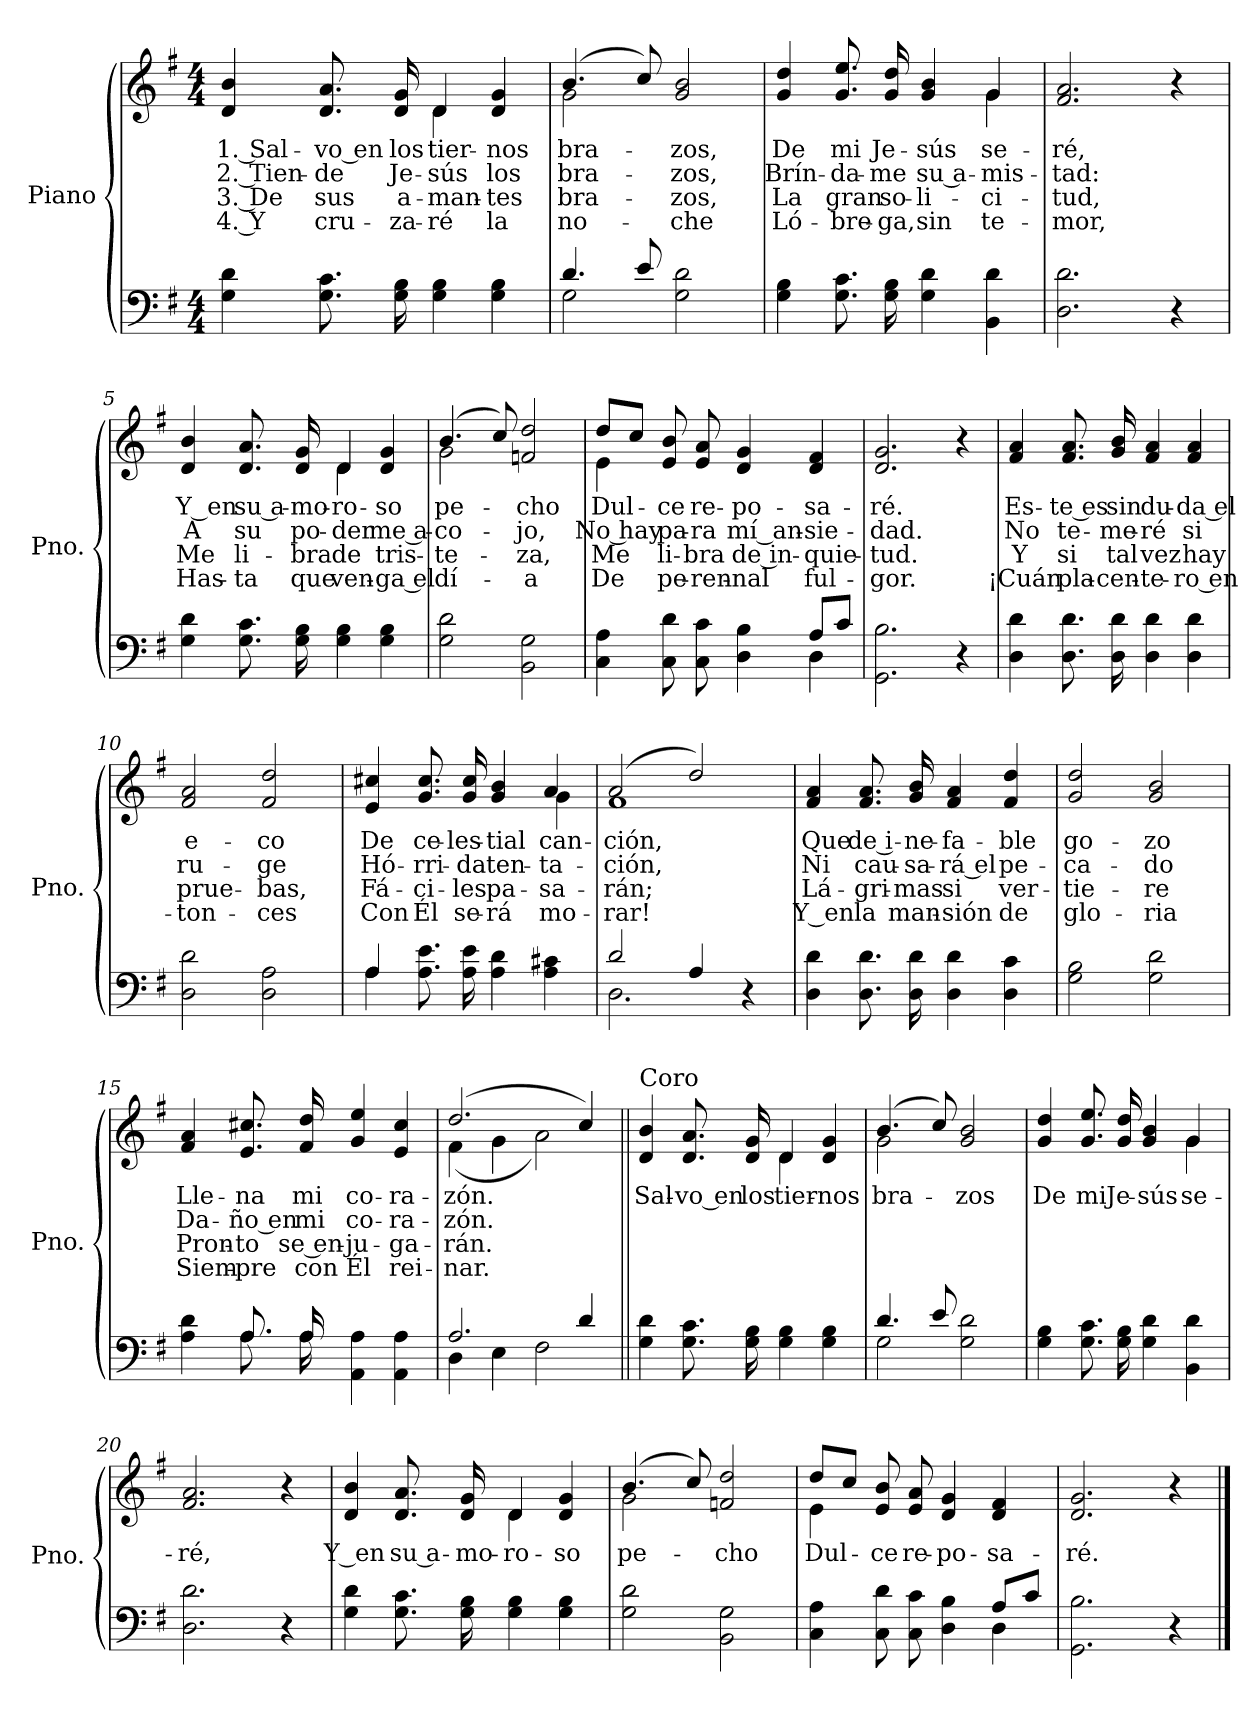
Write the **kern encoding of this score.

**kern	**kern	**text	**text	**text	**text
*part1	*part1	*part1	*part1	*part1	*part1
*staff2	*staff1	*staff1	*staff1	*staff1	*staff1
*I"Piano	*	*	*	*	*
*I'Pno.	*	*	*	*	*
*stria5	*stria5	*	*	*	*
*clefF4	*clefG2	*	*	*	*
*k[f#]	*k[f#]	*	*	*	*
*M4/4	*M4/4	*	*	*	*
=1	=1	=1	=1	=1	=1
!	!	!LO:LY:b	!LO:LY:b	!LO:LY:b	!LO:LY:b
*	*^	*	*	*	*
4G\ 4d\	4d/ 4b/	2ryy	1. Sal-	2. Tien-	3. De	4. Y
!	!	!	!LO:LY:b	!LO:LY:b	!LO:LY:b	!LO:LY:b
8.G\ 8.c\	8.d/ 8.a/	.	-vo en	-de	sus	cru-
!	!	!	!LO:LY:b	!LO:LY:b	!LO:LY:b	!LO:LY:b
16G\ 16B\	16d/ 16g/	.	los	Je-	a-	-za-
!	!	!	!LO:LY:b	!LO:LY:b	!LO:LY:b	!LO:LY:b
4G\ 4B\	4d/	4d\	tier-	-sús	-man-	-ré
!	!	!	!LO:LY:b	!LO:LY:b	!LO:LY:b	!LO:LY:b
4G\ 4B\	4d/ 4g/	4ryy	-nos	los	-tes	la
=2	=2	=2	=2	=2	=2	=2
*^	*	*	*	*	*	*
!	!	!	!	!LO:LY:b	!LO:LY:b	!LO:LY:b	!LO:LY:b
4.d/	2G\	(4.b/	2g\	bra-	bra-	bra-	no-
8e/	.	8cc/)	.	.	.	.	.
!	!	!	!	!LO:LY:b	!LO:LY:b	!LO:LY:b	!LO:LY:b
2G\ 2d\	2ryy	2g/ 2b/	2ryy	-zos,	-zos,	-zos,	-che
=3	=3	=3	=3	=3	=3	=3	=3
!	!	!	!	!LO:LY:b	!LO:LY:b	!LO:LY:b	!LO:LY:b
*v	*v	*	*	*	*	*	*
4G\ 4B\	4g/ 4dd/	2.ryy	De	Brín-	La	Ló-
!	!	!	!LO:LY:b	!LO:LY:b	!LO:LY:b	!LO:LY:b
8.G\ 8.c\	8.g/ 8.ee/	.	mi	-da-	gran	-bre-
!	!	!	!LO:LY:b	!LO:LY:b	!LO:LY:b	!LO:LY:b
16G\ 16B\	16g/ 16dd/	.	Je-	-me	so-	-ga,
!	!	!	!LO:LY:b	!LO:LY:b	!LO:LY:b	!LO:LY:b
4G\ 4d\	4g/ 4b/	.	-sús	su a-	-li-	sin
!	!	!	!LO:LY:b	!LO:LY:b	!LO:LY:b	!LO:LY:b
4BB\ 4d\	4g/	4g\	se-	-mis-	-ci-	te-
=4	=4	=4	=4	=4	=4	=4
!	!	!	!LO:LY:b	!LO:LY:b	!LO:LY:b	!LO:LY:b
*	*v	*v	*	*	*	*
2.D\ 2.d\	2.f#/ 2.a/	-ré,	-tad:	-tud,	-mor,
4r	4r	.	.	.	.
!!LO:LB:g=z
=5	=5	=5	=5	=5	=5
!	!	!LO:LY:b	!LO:LY:b	!LO:LY:b	!LO:LY:b
*	*^	*	*	*	*
4G\ 4d\	4d/ 4b/	2ryy	Y en	A	Me	Has-
!	!	!	!LO:LY:b	!LO:LY:b	!LO:LY:b	!LO:LY:b
8.G\ 8.c\	8.d/ 8.a/	.	su a-	su	li-	-ta
!	!	!	!LO:LY:b	!LO:LY:b	!LO:LY:b	!LO:LY:b
16G\ 16B\	16d/ 16g/	.	-mo-	po-	-bra	que
!	!	!	!LO:LY:b	!LO:LY:b	!LO:LY:b	!LO:LY:b
4G\ 4B\	4d/	4d\	-ro-	-der	de	ven-
!	!	!	!LO:LY:b	!LO:LY:b	!LO:LY:b	!LO:LY:b
4G\ 4B\	4d/ 4g/	4ryy	-so	me a-	tris-	-ga el
=6	=6	=6	=6	=6	=6	=6
!	!	!	!LO:LY:b	!LO:LY:b	!LO:LY:b	!LO:LY:b
2G\ 2d\	(4.b/	2g\	pe-	-co-	-te-	dí-
.	8cc/)	.	.	.	.	.
!	!	!	!LO:LY:b	!LO:LY:b	!LO:LY:b	!LO:LY:b
2BB\ 2G\	2fn/ 2dd/	2ryy	-cho	-jo,	-za,	-a
=7	=7	=7	=7	=7	=7	=7
*^	*	*	*	*	*	*
!	!	!	!	!LO:LY:b	!LO:LY:b	!LO:LY:b	!LO:LY:b
4C\ 4A\	2.ryy	8dd/L	4e\	Dul-	No hay	Me	De
.	.	8cc/J	.	.	.	.	.
!	!	!	!	!LO:LY:b	!LO:LY:b	!LO:LY:b	!LO:LY:b
8C\ 8d\	.	8e/ 8b/	2.ryy	-ce	pa-	li-	pe-
!	!	!	!	!LO:LY:b	!LO:LY:b	!LO:LY:b	!LO:LY:b
8C\ 8c\	.	8e/ 8a/	.	re-	-ra	-bra	-ren-
!	!	!	!	!LO:LY:b	!LO:LY:b	!LO:LY:b	!LO:LY:b
4D\ 4B\	.	4d/ 4g/	.	-po-	mí an-	de in-	-nal
!	!	!	!	!LO:LY:b	!LO:LY:b	!LO:LY:b	!LO:LY:b
8A/L	4D\	4d/ 4f#/	.	-sa-	-sie-	-quie-	ful-
8c/J	.	.	.	.	.	.	.
*v	*v	*	*	*	*	*	*
*	*v	*v	*	*	*	*
=8	=8	=8	=8	=8	=8
!	!	!LO:LY:b	!LO:LY:b	!LO:LY:b	!LO:LY:b
2.GG\ 2.B\	2.d/ 2.g/	-ré.	-dad.	-tud.	-gor.
4r	4r	.	.	.	.
!!LO:LB:g=z
=9	=9	=9	=9	=9	=9
!	!	!LO:LY:b	!LO:LY:b	!LO:LY:b	!LO:LY:b
4D\ 4d\	4f#/ 4a/	Es-	No	Y	¡Cuán
!	!	!LO:LY:b	!LO:LY:b	!LO:LY:b	!LO:LY:b
8.D\ 8.d\	8.f#/ 8.a/	-te es	te-	si	pla-
!	!	!LO:LY:b	!LO:LY:b	!LO:LY:b	!LO:LY:b
16D\ 16d\	16g/ 16b/	sin	-me-	tal	-cen-
!	!	!LO:LY:b	!LO:LY:b	!LO:LY:b	!LO:LY:b
4D\ 4d\	4f#/ 4a/	du-	-ré	vez	-te-
!	!	!LO:LY:b	!LO:LY:b	!LO:LY:b	!LO:LY:b
4D\ 4d\	4f#/ 4a/	-da el	si	hay	-ro en-
=10	=10	=10	=10	=10	=10
!	!	!LO:LY:b	!LO:LY:b	!LO:LY:b	!LO:LY:b
2D\ 2d\	2f#/ 2a/	e-	ru-	prue-	-ton-
!	!	!LO:LY:b	!LO:LY:b	!LO:LY:b	!LO:LY:b
2D\ 2A\	2f#/ 2dd/	-co	-ge	-bas,	-ces
=11	=11	=11	=11	=11	=11
*^	*	*	*	*	*
!	!	!	!LO:LY:b	!LO:LY:b	!LO:LY:b	!LO:LY:b
*	*	*^	*	*	*	*
4A/	4A\	4e/ 4cc#X/	2.ryy	De	Hó-	Fá-	Con
!	!	!	!	!LO:LY:b	!LO:LY:b	!LO:LY:b	!LO:LY:b
8.A\ 8.e\	2.ryy	8.g/ 8.cc#/	.	ce-	-rri-	-ci-	Él
!	!	!	!	!LO:LY:b	!LO:LY:b	!LO:LY:b	!LO:LY:b
16A\ 16e\	.	16g/ 16cc#/	.	-les-	-da	-les	se-
!	!	!	!	!LO:LY:b	!LO:LY:b	!LO:LY:b	!LO:LY:b
4A\ 4d\	.	4g/ 4b/	.	-tial	ten-	pa-	-rá
!	!	!	!	!LO:LY:b	!LO:LY:b	!LO:LY:b	!LO:LY:b
4A\ 4c#X\	.	4a/	4g\	can-	-ta-	-sa-	mo-
=12	=12	=12	=12	=12	=12	=12	=12
!	!	!	!	!LO:LY:b	!LO:LY:b	!LO:LY:b	!LO:LY:b
2d/	2.D\	(2a/	1f#	-ción,	-ción,	-rán;	-rar!
4A/	.	2dd/)	.	.	.	.	.
4r	4ryy	.	.	.	.	.	.
*	*	*v	*v	*	*	*	*
!!LO:LB:g=z
=13	=13	=13	=13	=13	=13	=13
!	!	!	!LO:LY:b	!LO:LY:b	!LO:LY:b	!LO:LY:b
*v	*v	*	*	*	*	*
4D\ 4d\	4f#/ 4a/	Que	Ni	Lá-	Y en
!	!	!LO:LY:b	!LO:LY:b	!LO:LY:b	!LO:LY:b
8.D\ 8.d\	8.f#/ 8.a/	de i-	cau-	-gri-	la
!	!	!LO:LY:b	!LO:LY:b	!LO:LY:b	!LO:LY:b
16D\ 16d\	16g/ 16b/	-ne-	-sa-	-mas	man-
!	!	!LO:LY:b	!LO:LY:b	!LO:LY:b	!LO:LY:b
4D\ 4d\	4f#/ 4a/	-fa-	-rá el	si	-sión
!	!	!LO:LY:b	!LO:LY:b	!LO:LY:b	!LO:LY:b
4D\ 4c\	4f#/ 4dd/	-ble	pe-	ver-	de
=14	=14	=14	=14	=14	=14
!	!	!LO:LY:b	!LO:LY:b	!LO:LY:b	!LO:LY:b
2G\ 2B\	2g/ 2dd/	go-	-ca-	-tie-	glo-
!	!	!LO:LY:b	!LO:LY:b	!LO:LY:b	!LO:LY:b
2G\ 2d\	2g/ 2b/	-zo	-do	-re	-ria
=15	=15	=15	=15	=15	=15
*^	*	*	*	*	*
!	!	!	!LO:LY:b	!LO:LY:b	!LO:LY:b	!LO:LY:b
4A\ 4d\	4ryy	4f#/ 4a/	Lle-	Da-	Pron-	Siem-
!	!	!	!LO:LY:b	!LO:LY:b	!LO:LY:b	!LO:LY:b
8.A/	8.A\	8.e/ 8.cc#X/	-na	-ño en	-to	-pre
!	!	!	!LO:LY:b	!LO:LY:b	!LO:LY:b	!LO:LY:b
16A/	16A\	16f#/ 16dd/	mi	mi	se en-	con
!	!	!	!LO:LY:b	!LO:LY:b	!LO:LY:b	!LO:LY:b
4AA\ 4A\	2ryy	4g/ 4ee/	co-	co-	-ju-	Él
!	!	!	!LO:LY:b	!LO:LY:b	!LO:LY:b	!LO:LY:b
4AA\ 4A\	.	4e/ 4cc#/	-ra-	-ra-	-ga-	rei-
=16	=16	=16	=16	=16	=16	=16
!	!	!	!LO:LY:b	!LO:LY:b	!LO:LY:b	!LO:LY:b
*	*	*^	*	*	*	*
2.A/	4D\	(2.dd/	(4f#\	-zón.	-zón.	-rán.	-nar.
.	4E\	.	4g\	.	.	.	.
.	2F#\	.	2a\)	.	.	.	.
4d/	.	4cc/)	.	.	.	.	.
*v	*v	*	*	*	*	*	*
!!LO:PB:g=z	!!
=17||	=17||	=17||	=17||	=17||	=17||	=17||
!	!LO:TX:a:t=Coro	!	!	!	!	!
!	!	!	!LO:LY:b	!	!	!
4G\ 4d\	4d/ 4b/	2ryy	Sal-	.	.	.
!	!	!	!LO:LY:b	!	!	!
8.G\ 8.c\	8.d/ 8.a/	.	-vo en	.	.	.
!	!	!	!LO:LY:b	!	!	!
16G\ 16B\	16d/ 16g/	.	los	.	.	.
!	!	!	!LO:LY:b	!	!	!
4G\ 4B\	4d/	4d\	tier-	.	.	.
!	!	!	!LO:LY:b	!	!	!
4G\ 4B\	4d/ 4g/	4ryy	-nos	.	.	.
=18	=18	=18	=18	=18	=18	=18
*^	*	*	*	*	*	*
!	!	!	!	!LO:LY:b	!	!	!
4.d/	2G\	(4.b/	2g\	bra-	.	.	.
8e/	.	8cc/)	.	.	.	.	.
!	!	!	!	!LO:LY:b	!	!	!
2G\ 2d\	2ryy	2g/ 2b/	2ryy	-zos	.	.	.
=19	=19	=19	=19	=19	=19	=19	=19
!	!	!	!	!LO:LY:b	!	!	!
*v	*v	*	*	*	*	*	*
4G\ 4B\	4g/ 4dd/	2.ryy	De	.	.	.
!	!	!	!LO:LY:b	!	!	!
8.G\ 8.c\	8.g/ 8.ee/	.	mi	.	.	.
!	!	!	!LO:LY:b	!	!	!
16G\ 16B\	16g/ 16dd/	.	Je-	.	.	.
!	!	!	!LO:LY:b	!	!	!
4G\ 4d\	4g/ 4b/	.	-sús	.	.	.
!	!	!	!LO:LY:b	!	!	!
4BB\ 4d\	4g/	4g\	se-	.	.	.
=20	=20	=20	=20	=20	=20	=20
!	!	!	!LO:LY:b	!	!	!
*	*v	*v	*	*	*	*
2.D\ 2.d\	2.f#/ 2.a/	-ré,	.	.	.
4r	4r	.	.	.	.
!!LO:LB:g=z
=21	=21	=21	=21	=21	=21
!	!	!LO:LY:b	!	!	!
*	*^	*	*	*	*
4G\ 4d\	4d/ 4b/	2ryy	Y en	.	.	.
!	!	!	!LO:LY:b	!	!	!
8.G\ 8.c\	8.d/ 8.a/	.	su a-	.	.	.
!	!	!	!LO:LY:b	!	!	!
16G\ 16B\	16d/ 16g/	.	-mo-	.	.	.
!	!	!	!LO:LY:b	!	!	!
4G\ 4B\	4d/	4d\	-ro-	.	.	.
!	!	!	!LO:LY:b	!	!	!
4G\ 4B\	4d/ 4g/	4ryy	-so	.	.	.
=22	=22	=22	=22	=22	=22	=22
!	!	!	!LO:LY:b	!	!	!
2G\ 2d\	(4.b/	2g\	pe-	.	.	.
.	8cc/)	.	.	.	.	.
!	!	!	!LO:LY:b	!	!	!
2BB\ 2G\	2fn/ 2dd/	2ryy	-cho	.	.	.
=23	=23	=23	=23	=23	=23	=23
*^	*	*	*	*	*	*
!	!	!	!	!LO:LY:b	!	!	!
4C\ 4A\	2.ryy	8dd/L	4e\	Dul-	.	.	.
.	.	8cc/J	.	.	.	.	.
!	!	!	!	!LO:LY:b	!	!	!
8C\ 8d\	.	8e/ 8b/	2.ryy	-ce	.	.	.
!	!	!	!	!LO:LY:b	!	!	!
8C\ 8c\	.	8e/ 8a/	.	re-	.	.	.
!	!	!	!	!LO:LY:b	!	!	!
4D\ 4B\	.	4d/ 4g/	.	-po-	.	.	.
!	!	!	!	!LO:LY:b	!	!	!
8A/L	4D\	4d/ 4f#/	.	-sa-	.	.	.
8c/J	.	.	.	.	.	.	.
*v	*v	*	*	*	*	*	*
*	*v	*v	*	*	*	*
=24	=24	=24	=24	=24	=24
!	!	!LO:LY:b	!	!	!
2.GG\ 2.B\	2.d/ 2.g/	-ré.	.	.	.
4r	4r	.	.	.	.
==	==	==	==	==	==
*-	*-	*-	*-	*-	*-
